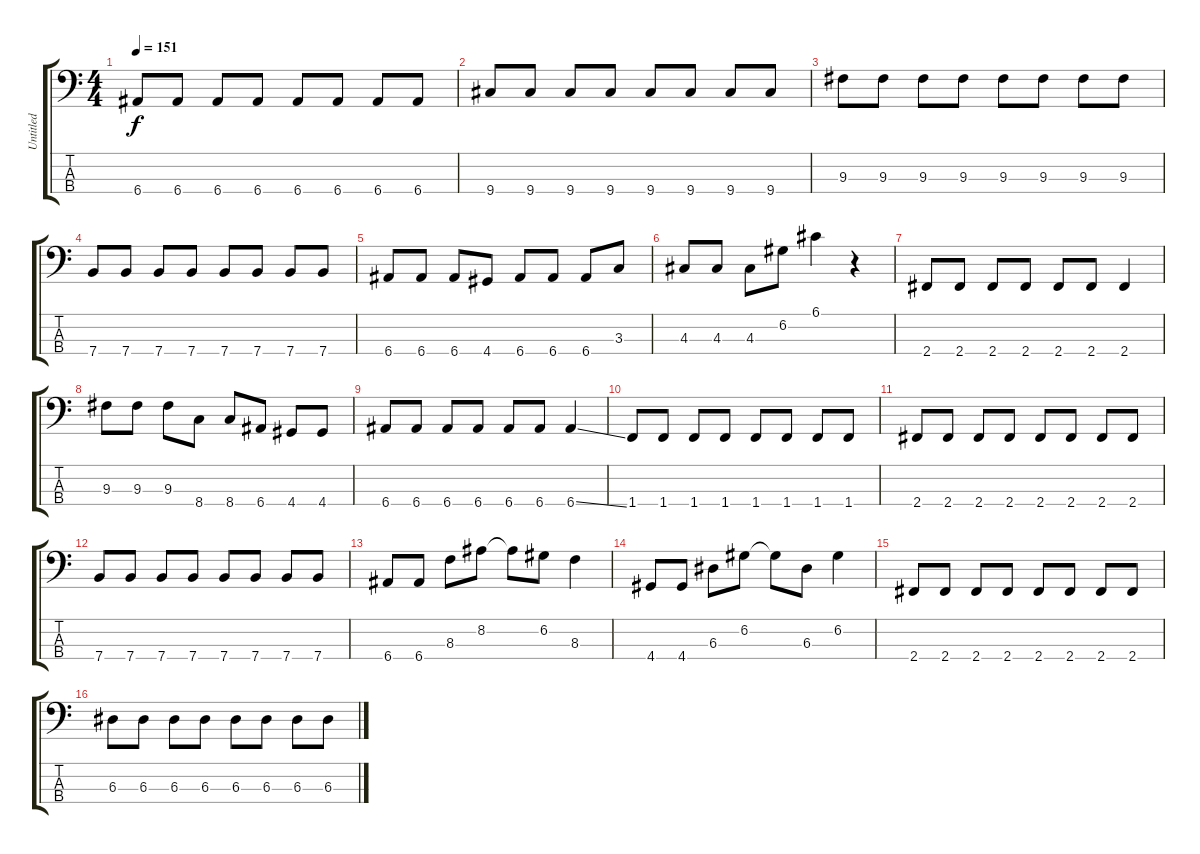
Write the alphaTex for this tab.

\track ("Untitled" "Untitled") {instrument electricbassfinger}
\staff {score tabs}
\tuning (G2 D2 A1 E1) {hide}
\ts (4 4)
\tempo 151
\clef f4
\ks c
6.4.8{dy f} 6.4.8 6.4.8 6.4.8 6.4.8 6.4.8 6.4.8 6.4.8 |
9.4.8 9.4.8 9.4.8 9.4.8 9.4.8 9.4.8 9.4.8 9.4.8 |
9.3.8 9.3.8 9.3.8 9.3.8 9.3.8 9.3.8 9.3.8 9.3.8 |
7.4.8 7.4.8 7.4.8 7.4.8 7.4.8 7.4.8 7.4.8 7.4.8 |
6.4.8 6.4.8 6.4.8 4.4.8 6.4.8 6.4.8 6.4.8 3.3.8 |
4.3.8 4.3.8 4.3.8 6.2.8 6.1.4 r.4 |
2.4.8 2.4.8 2.4.8 2.4.8 2.4.8 2.4.8 2.4.4 |
9.3.8 9.3.8 9.3.8 8.4.8 8.4.8 6.4.8 4.4.8 4.4.8 |
6.4.8 6.4.8 6.4.8 6.4.8 6.4.8 6.4.8 6.4{ss}.4 |
1.4.8 1.4.8 1.4.8 1.4.8 1.4.8 1.4.8 1.4.8 1.4.8 |
2.4.8 2.4.8 2.4.8 2.4.8 2.4.8 2.4.8 2.4.8 2.4.8 |
7.4.8 7.4.8 7.4.8 7.4.8 7.4.8 7.4.8 7.4.8 7.4.8 |
6.4.8 6.4.8 8.3.8 8.2.8 8.2{t}.8 6.2.8 8.3.4 |
4.4.8 4.4.8 6.3.8 6.2.8 6.2{t}.8 6.3.8 6.2.4 |
2.4.8 2.4.8 2.4.8 2.4.8 2.4.8 2.4.8 2.4.8 2.4.8 |
6.3.8 6.3.8 6.3.8 6.3.8 6.3.8 6.3.8 6.3.8 6.3.8
